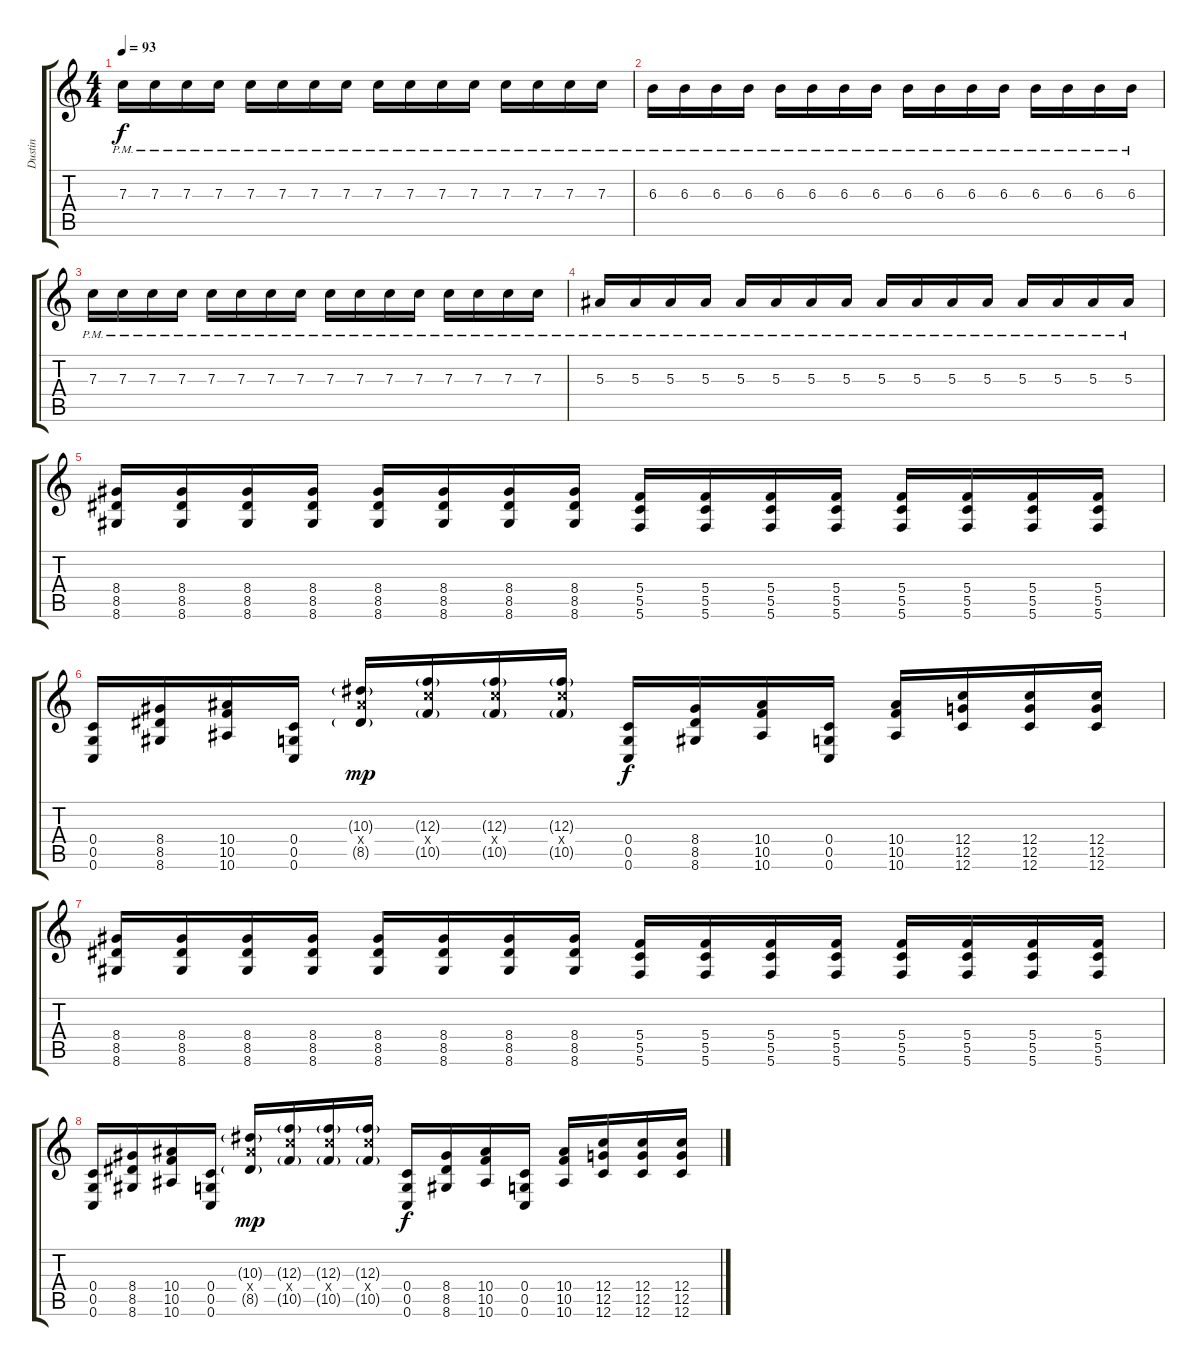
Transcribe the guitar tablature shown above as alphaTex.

\track ("Dustin" "Dustin") {instrument distortionguitar}
\staff {score tabs}
\tuning (D4 A3 F3 C3 G2 C2) {hide}
\ts (4 4)
\tempo 93
\clef g2
\ks c
7.3{pm}.16{dy f volume 11} 7.3{pm}.16 7.3{pm}.16 7.3{pm}.16 7.3{pm}.16 7.3{pm}.16 7.3{pm}.16 7.3{pm}.16 7.3{pm}.16 7.3{pm}.16 7.3{pm}.16 7.3{pm}.16 7.3{pm}.16 7.3{pm}.16 7.3{pm}.16 7.3{pm}.16 |
6.3{pm}.16 6.3{pm}.16 6.3{pm}.16 6.3{pm}.16 6.3{pm}.16 6.3{pm}.16 6.3{pm}.16 6.3{pm}.16 6.3{pm}.16 6.3{pm}.16 6.3{pm}.16 6.3{pm}.16 6.3{pm}.16 6.3{pm}.16 6.3{pm}.16 6.3{pm}.16 |
7.3{pm}.16 7.3{pm}.16 7.3{pm}.16 7.3{pm}.16 7.3{pm}.16 7.3{pm}.16 7.3{pm}.16 7.3{pm}.16 7.3{pm}.16 7.3{pm}.16 7.3{pm}.16 7.3{pm}.16 7.3{pm}.16 7.3{pm}.16 7.3{pm}.16 7.3{pm}.16 |
5.3{pm}.16 5.3{pm}.16 5.3{pm}.16 5.3{pm}.16 5.3{pm}.16 5.3{pm}.16 5.3{pm}.16 5.3{pm}.16 5.3{pm}.16 5.3{pm}.16 5.3{pm}.16 5.3{pm}.16 5.3{pm}.16 5.3{pm}.16 5.3{pm}.16 5.3{pm}.16 |
(8.4 8.5 8.6).16 (8.4 8.5 8.6).16 (8.4 8.5 8.6).16 (8.4 8.5 8.6).16 (8.4 8.5 8.6).16 (8.4 8.5 8.6).16 (8.4 8.5 8.6).16 (8.4 8.5 8.6).16 (5.4 5.5 5.6).16 (5.4 5.5 5.6).16 (5.4 5.5 5.6).16 (5.4 5.5 5.6).16 (5.4 5.5 5.6).16 (5.4 5.5 5.6).16 (5.4 5.5 5.6).16 (5.4 5.5 5.6).16 |
(0.4 0.5 0.6).16 (8.4 8.5 8.6).16 (10.4 10.5 10.6).16 (0.4 0.5 0.6).16 (10.3{g} 10.4{x} 8.5{g}).16{dy mp} (12.3{g} 12.4{x} 10.5{g}).16 (12.3{g} 12.4{x} 10.5{g}).16 (12.3{g} 12.4{x} 10.5{g}).16 (0.4 0.5 0.6).16{dy f} (8.4 8.5 8.6).16 (10.4 10.5 10.6).16 (0.4 0.5 0.6).16 (10.4 10.5 10.6).16 (12.4 12.5 12.6).16 (12.4 12.5 12.6).16 (12.4 12.5 12.6).16 |
(8.4 8.5 8.6).16 (8.4 8.5 8.6).16 (8.4 8.5 8.6).16 (8.4 8.5 8.6).16 (8.4 8.5 8.6).16 (8.4 8.5 8.6).16 (8.4 8.5 8.6).16 (8.4 8.5 8.6).16 (5.4 5.5 5.6).16 (5.4 5.5 5.6).16 (5.4 5.5 5.6).16 (5.4 5.5 5.6).16 (5.4 5.5 5.6).16 (5.4 5.5 5.6).16 (5.4 5.5 5.6).16 (5.4 5.5 5.6).16 |
(0.4 0.5 0.6).16 (8.4 8.5 8.6).16 (10.4 10.5 10.6).16 (0.4 0.5 0.6).16 (10.3{g} 10.4{x} 8.5{g}).16{dy mp} (12.3{g} 12.4{x} 10.5{g}).16 (12.3{g} 12.4{x} 10.5{g}).16 (12.3{g} 12.4{x} 10.5{g}).16 (0.4 0.5 0.6).16{dy f} (8.4 8.5 8.6).16 (10.4 10.5 10.6).16 (0.4 0.5 0.6).16 (10.4 10.5 10.6).16 (12.4 12.5 12.6).16 (12.4 12.5 12.6).16 (12.4 12.5 12.6).16
